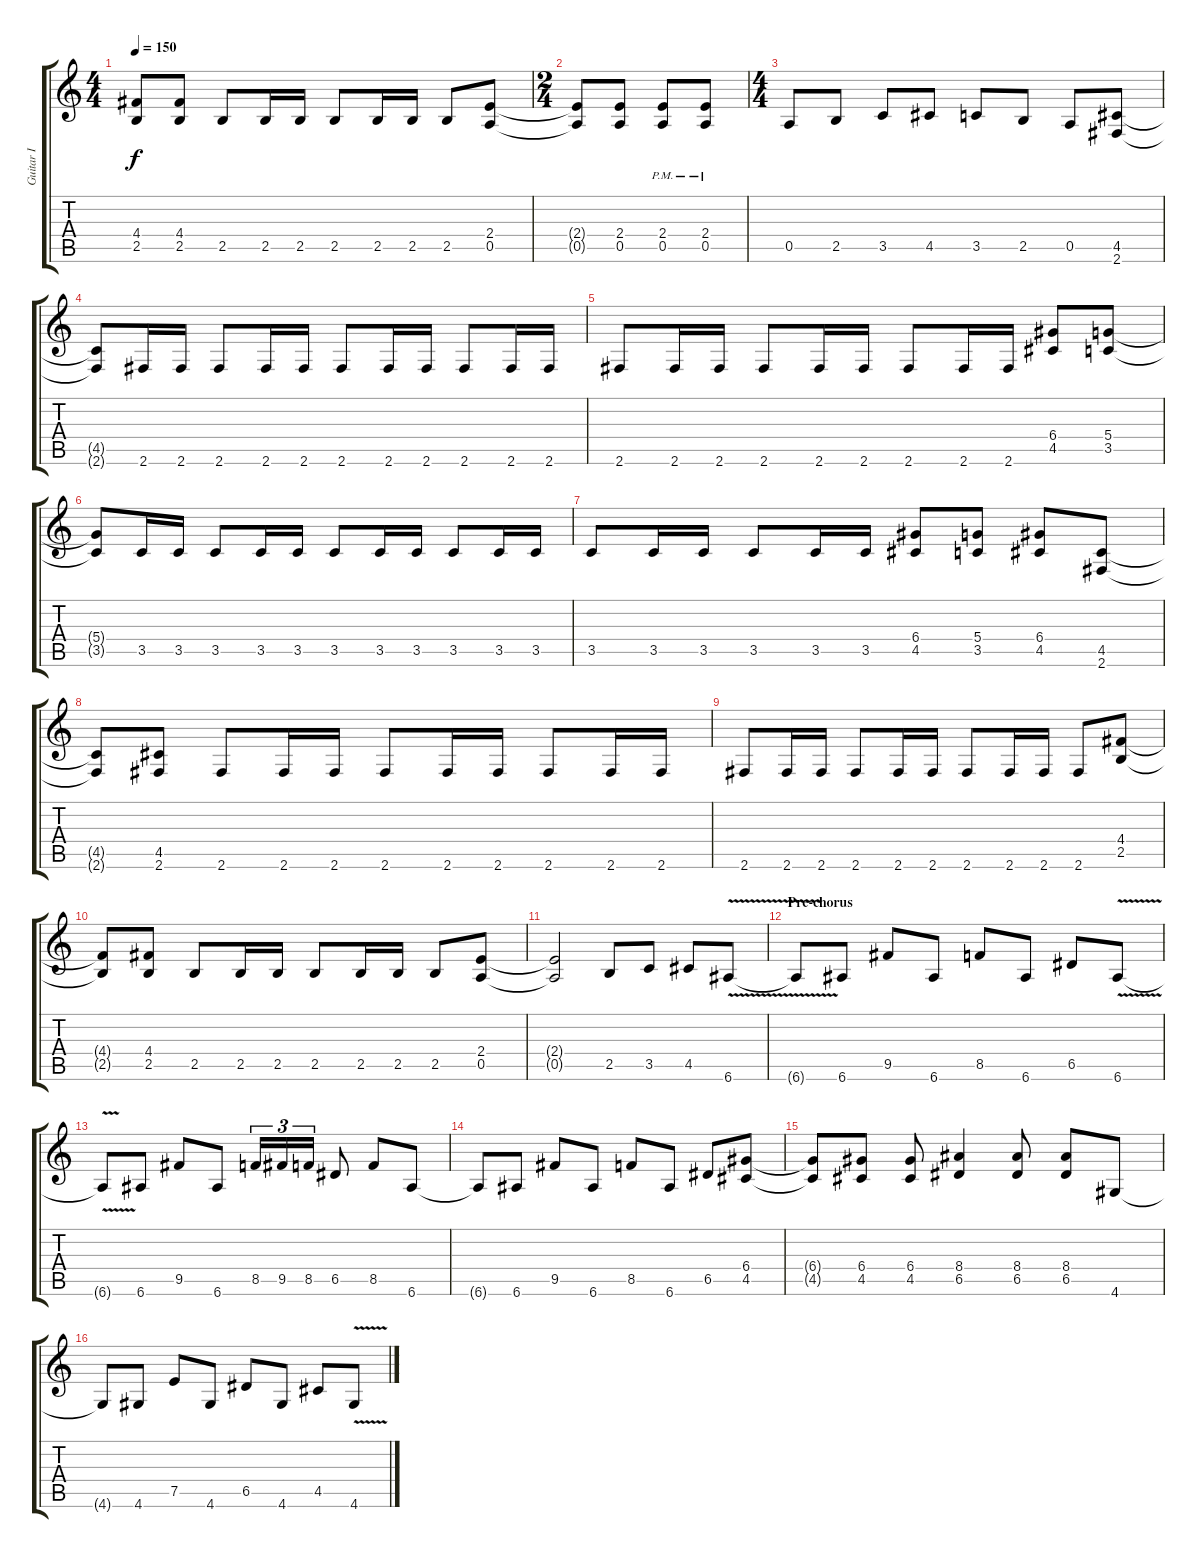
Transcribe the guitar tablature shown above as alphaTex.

\track ("Guitar I" "Guitar I") {instrument distortionguitar}
\staff {score tabs}
\tuning (E4 B3 G3 D3 A2 E2) {hide}
\ts (4 4)
\tempo 150
\clef g2
\ks c
(4.4{t} 2.5{t}).8{dy f} (4.4 2.5).8 2.5.8 2.5.16 2.5.16 2.5.8 2.5.16 2.5.16 2.5.8 (2.4 0.5).8 |
\ts (2 4)
(2.4{t} 0.5{t}).8 (2.4 0.5).8 (2.4{pm} 0.5{pm}).8 (2.4{pm} 0.5{pm}).8 |
\ts (4 4)
0.5.8 2.5.8 3.5.8 4.5.8 3.5.8 2.5.8 0.5.8 (4.5 2.6).8 |
(4.5{t} 2.6{t}).8 2.6.16 2.6.16 2.6.8 2.6.16 2.6.16 2.6.8 2.6.16 2.6.16 2.6.8 2.6.16 2.6.16 |
2.6.8 2.6.16 2.6.16 2.6.8 2.6.16 2.6.16 2.6.8 2.6.16 2.6.16 (6.4 4.5).8 (5.4 3.5).8 |
(5.4{t} 3.5{t}).8 3.5.16 3.5.16 3.5.8 3.5.16 3.5.16 3.5.8 3.5.16 3.5.16 3.5.8 3.5.16 3.5.16 |
3.5.8 3.5.16 3.5.16 3.5.8 3.5.16 3.5.16 (6.4 4.5).8 (5.4 3.5).8 (6.4 4.5).8 (4.5 2.6).8 |
(4.5{t} 2.6{t}).8 (4.5 2.6).8 2.6.8 2.6.16 2.6.16 2.6.8 2.6.16 2.6.16 2.6.8 2.6.16 2.6.16 |
2.6.8 2.6.16 2.6.16 2.6.8 2.6.16 2.6.16 2.6.8 2.6.16 2.6.16 2.6.8 (4.4 2.5).8 |
(4.4{t} 2.5{t}).8 (4.4 2.5).8 2.5.8 2.5.16 2.5.16 2.5.8 2.5.16 2.5.16 2.5.8 (2.4 0.5).8 |
(2.4{t} 0.5{t}).2 2.5.8 3.5.8 4.5.8 6.6{v}.8 |
\section ("" "Pre-chorus")
6.6{t}.8 6.6.8 9.5.8 6.6.8 8.5.8 6.6.8 6.5.8 6.6{v}.8 |
6.6{t}.8 6.6.8 9.5.8 6.6.8 8.5.16{tu (3 2)} 9.5.16{tu (3 2)} 8.5.16{tu (3 2)} 6.5.8 8.5.8 6.6.8 |
6.6{t}.8 6.6.8 9.5.8 6.6.8 8.5.8 6.6.8 6.5.8 (6.4 4.5).8 |
(6.4{t} 4.5{t}).8 (6.4 4.5).8 (6.4 4.5).8 (8.4 6.5).4 (8.4 6.5).8 (8.4 6.5).8 4.6.8 |
4.6{t}.8 4.6.8 7.5.8 4.6.8 6.5.8 4.6.8 4.5.8 4.6{v}.8
